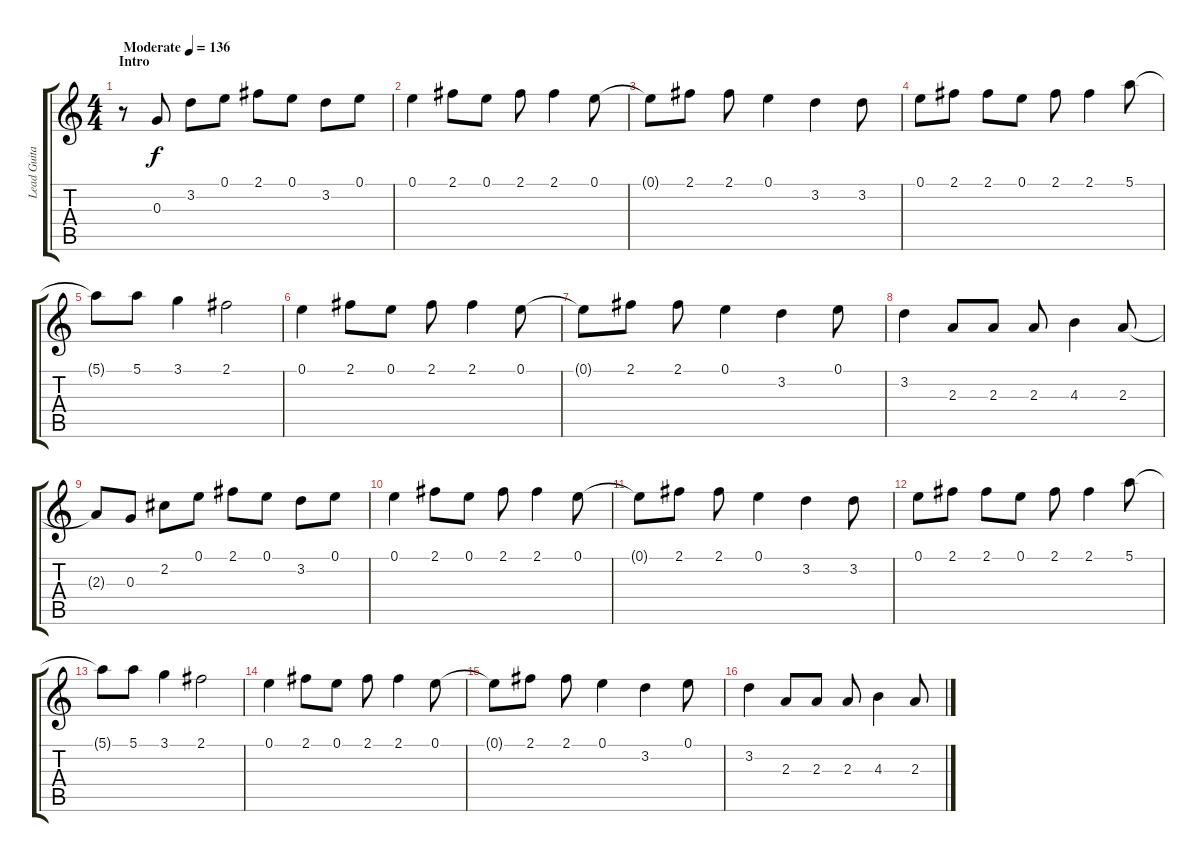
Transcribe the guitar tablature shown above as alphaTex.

\track ("Lead Guitar I" "Lead Guita") {instrument electricguitarjazz}
\staff {score tabs}
\tuning (E4 B3 G3 D3 A2 E2) {hide}
\ts (4 4)
\section ("" "Intro")
\tempo (136 "Moderate")
\clef g2
\ks c
r.8{dy f instrument electricguitarjazz} 0.3.8 3.2.8 0.1.8 2.1.8 0.1.8 3.2.8 0.1.8 |
0.1.4 2.1.8 0.1.8 2.1.8 2.1.4 0.1.8 |
0.1{t}.8 2.1.8 2.1.8 0.1.4 3.2.4 3.2.8 |
0.1.8 2.1.8 2.1.8 0.1.8 2.1.8 2.1.4 5.1.8 |
5.1{t}.8 5.1.8 3.1.4 2.1.2 |
0.1.4 2.1.8 0.1.8 2.1.8 2.1.4 0.1.8 |
0.1{t}.8 2.1.8 2.1.8 0.1.4 3.2.4 0.1.8 |
3.2.4 2.3.8 2.3.8 2.3.8 4.3.4 2.3.8 |
2.3{t}.8 0.3.8 2.2.8 0.1.8 2.1.8 0.1.8 3.2.8 0.1.8 |
0.1.4 2.1.8 0.1.8 2.1.8 2.1.4 0.1.8 |
0.1{t}.8 2.1.8 2.1.8 0.1.4 3.2.4 3.2.8 |
0.1.8 2.1.8 2.1.8 0.1.8 2.1.8 2.1.4 5.1.8 |
5.1{t}.8 5.1.8 3.1.4 2.1.2 |
0.1.4 2.1.8 0.1.8 2.1.8 2.1.4 0.1.8 |
0.1{t}.8 2.1.8 2.1.8 0.1.4 3.2.4 0.1.8 |
3.2.4 2.3.8 2.3.8 2.3.8 4.3.4 2.3.8
